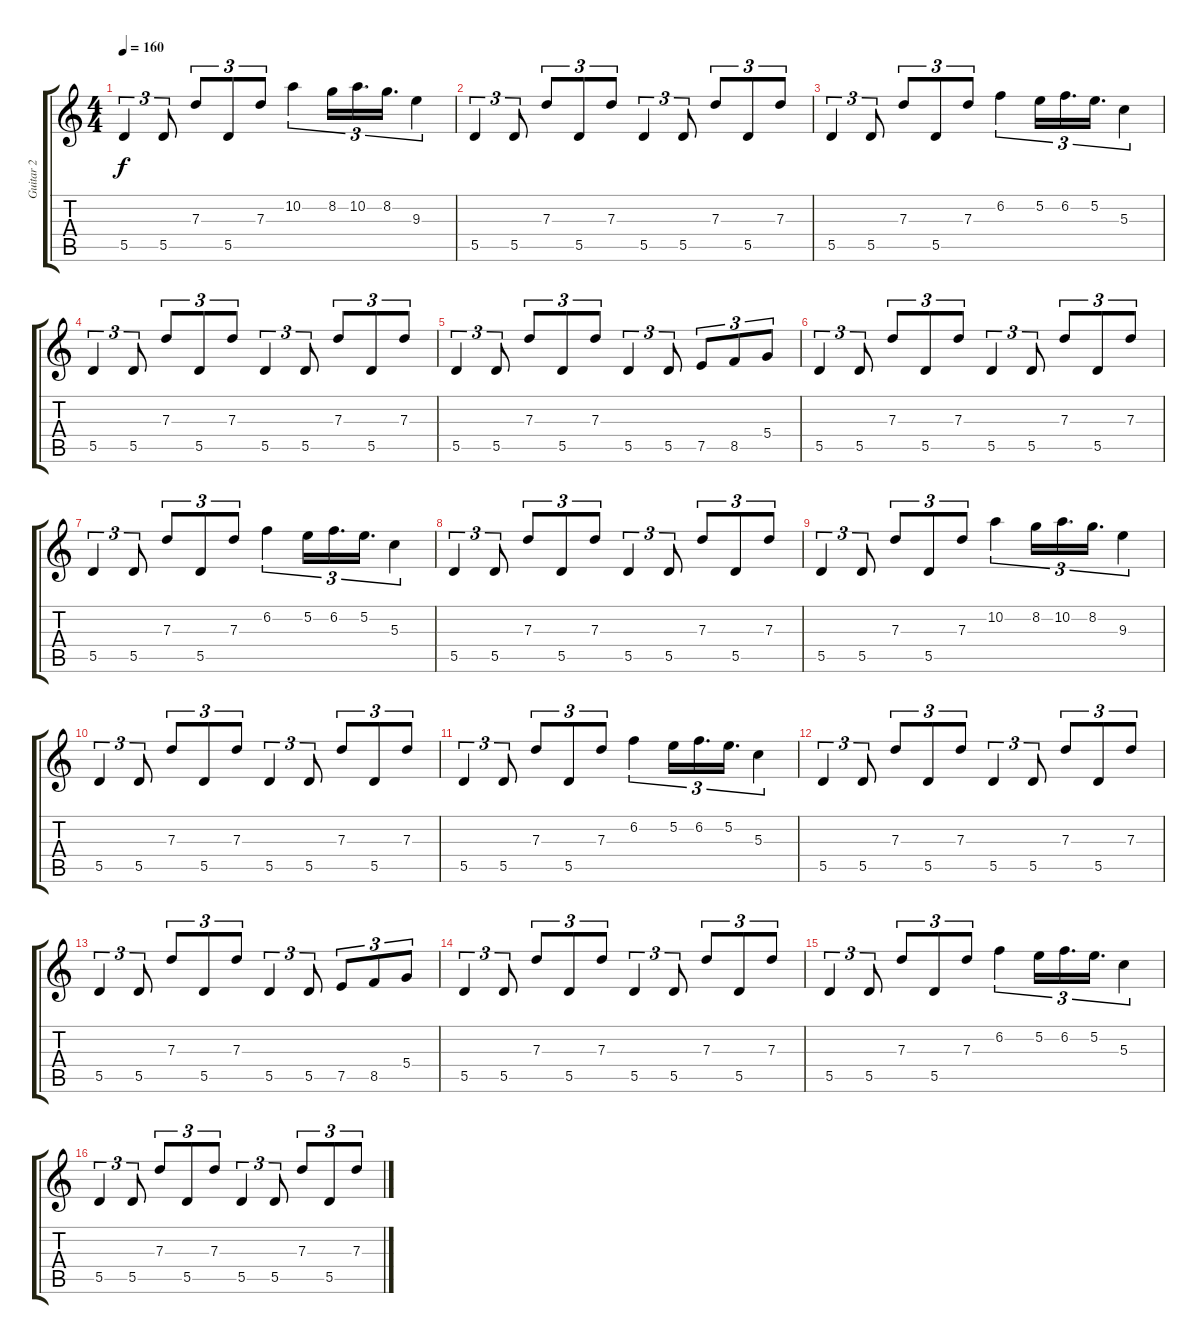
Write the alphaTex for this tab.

\track ("Guitar 2" "Guitar 2") {instrument acousticguitarnylon}
\staff {score tabs}
\tuning (E4 B3 G3 D3 A2 D2) {hide}
\ts (4 4)
\tempo 160
\clef g2
\ks c
5.5.4{tu (3 2) dy f} 5.5.8{tu (3 2)} 7.3.8{tu (3 2)} 5.5.8{tu (3 2)} 7.3.8{tu (3 2)} 10.2.4{tu (3 2)} 8.2.16{tu (3 2)} 10.2.16{d tu (3 2)} 8.2.16{d tu (3 2)} 9.3.4{tu (3 2)} |
5.5.4{tu (3 2)} 5.5.8{tu (3 2)} 7.3.8{tu (3 2)} 5.5.8{tu (3 2)} 7.3.8{tu (3 2)} 5.5.4{tu (3 2)} 5.5.8{tu (3 2)} 7.3.8{tu (3 2)} 5.5.8{tu (3 2)} 7.3.8{tu (3 2)} |
5.5.4{tu (3 2)} 5.5.8{tu (3 2)} 7.3.8{tu (3 2)} 5.5.8{tu (3 2)} 7.3.8{tu (3 2)} 6.2.4{tu (3 2)} 5.2.16{tu (3 2)} 6.2.16{d tu (3 2)} 5.2.16{d tu (3 2)} 5.3.4{tu (3 2)} |
5.5.4{tu (3 2)} 5.5.8{tu (3 2)} 7.3.8{tu (3 2)} 5.5.8{tu (3 2)} 7.3.8{tu (3 2)} 5.5.4{tu (3 2)} 5.5.8{tu (3 2)} 7.3.8{tu (3 2)} 5.5.8{tu (3 2)} 7.3.8{tu (3 2)} |
5.5.4{tu (3 2)} 5.5.8{tu (3 2)} 7.3.8{tu (3 2)} 5.5.8{tu (3 2)} 7.3.8{tu (3 2)} 5.5.4{tu (3 2)} 5.5.8{tu (3 2)} 7.5.8{tu (3 2)} 8.5.8{tu (3 2)} 5.4.8{tu (3 2)} |
5.5.4{tu (3 2)} 5.5.8{tu (3 2)} 7.3.8{tu (3 2)} 5.5.8{tu (3 2)} 7.3.8{tu (3 2)} 5.5.4{tu (3 2)} 5.5.8{tu (3 2)} 7.3.8{tu (3 2)} 5.5.8{tu (3 2)} 7.3.8{tu (3 2)} |
5.5.4{tu (3 2)} 5.5.8{tu (3 2)} 7.3.8{tu (3 2)} 5.5.8{tu (3 2)} 7.3.8{tu (3 2)} 6.2.4{tu (3 2)} 5.2.16{tu (3 2)} 6.2.16{d tu (3 2)} 5.2.16{d tu (3 2)} 5.3.4{tu (3 2)} |
5.5.4{tu (3 2)} 5.5.8{tu (3 2)} 7.3.8{tu (3 2)} 5.5.8{tu (3 2)} 7.3.8{tu (3 2)} 5.5.4{tu (3 2)} 5.5.8{tu (3 2)} 7.3.8{tu (3 2)} 5.5.8{tu (3 2)} 7.3.8{tu (3 2)} |
5.5.4{tu (3 2)} 5.5.8{tu (3 2)} 7.3.8{tu (3 2)} 5.5.8{tu (3 2)} 7.3.8{tu (3 2)} 10.2.4{tu (3 2)} 8.2.16{tu (3 2)} 10.2.16{d tu (3 2)} 8.2.16{d tu (3 2)} 9.3.4{tu (3 2)} |
5.5.4{tu (3 2)} 5.5.8{tu (3 2)} 7.3.8{tu (3 2)} 5.5.8{tu (3 2)} 7.3.8{tu (3 2)} 5.5.4{tu (3 2)} 5.5.8{tu (3 2)} 7.3.8{tu (3 2)} 5.5.8{tu (3 2)} 7.3.8{tu (3 2)} |
5.5.4{tu (3 2)} 5.5.8{tu (3 2)} 7.3.8{tu (3 2)} 5.5.8{tu (3 2)} 7.3.8{tu (3 2)} 6.2.4{tu (3 2)} 5.2.16{tu (3 2)} 6.2.16{d tu (3 2)} 5.2.16{d tu (3 2)} 5.3.4{tu (3 2)} |
5.5.4{tu (3 2)} 5.5.8{tu (3 2)} 7.3.8{tu (3 2)} 5.5.8{tu (3 2)} 7.3.8{tu (3 2)} 5.5.4{tu (3 2)} 5.5.8{tu (3 2)} 7.3.8{tu (3 2)} 5.5.8{tu (3 2)} 7.3.8{tu (3 2)} |
5.5.4{tu (3 2)} 5.5.8{tu (3 2)} 7.3.8{tu (3 2)} 5.5.8{tu (3 2)} 7.3.8{tu (3 2)} 5.5.4{tu (3 2)} 5.5.8{tu (3 2)} 7.5.8{tu (3 2)} 8.5.8{tu (3 2)} 5.4.8{tu (3 2)} |
5.5.4{tu (3 2)} 5.5.8{tu (3 2)} 7.3.8{tu (3 2)} 5.5.8{tu (3 2)} 7.3.8{tu (3 2)} 5.5.4{tu (3 2)} 5.5.8{tu (3 2)} 7.3.8{tu (3 2)} 5.5.8{tu (3 2)} 7.3.8{tu (3 2)} |
5.5.4{tu (3 2)} 5.5.8{tu (3 2)} 7.3.8{tu (3 2)} 5.5.8{tu (3 2)} 7.3.8{tu (3 2)} 6.2.4{tu (3 2)} 5.2.16{tu (3 2)} 6.2.16{d tu (3 2)} 5.2.16{d tu (3 2)} 5.3.4{tu (3 2)} |
5.5.4{tu (3 2)} 5.5.8{tu (3 2)} 7.3.8{tu (3 2)} 5.5.8{tu (3 2)} 7.3.8{tu (3 2)} 5.5.4{tu (3 2)} 5.5.8{tu (3 2)} 7.3.8{tu (3 2)} 5.5.8{tu (3 2)} 7.3.8{tu (3 2)}
